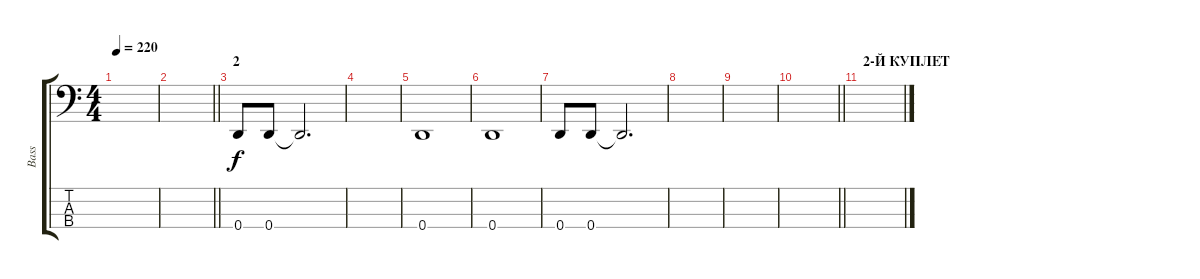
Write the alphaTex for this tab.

\track ("Bass" "Bass") {instrument electricbassfinger}
\staff {score tabs}
\tuning (F2 C2 G1 D1) {hide}
\ts (4 4)
\tempo 220
\clef f4
\ks c
|
\barLineRight lightlight
|
\section ("" "2")
0.4.8 0.4.8 0.4{t}.2{d} |
|
0.4.1 |
0.4.1 |
0.4.8 0.4.8 0.4{t}.2{d} |
|
|
\barLineRight lightlight
|
\section ("" "2-Й КУПЛЕТ")
